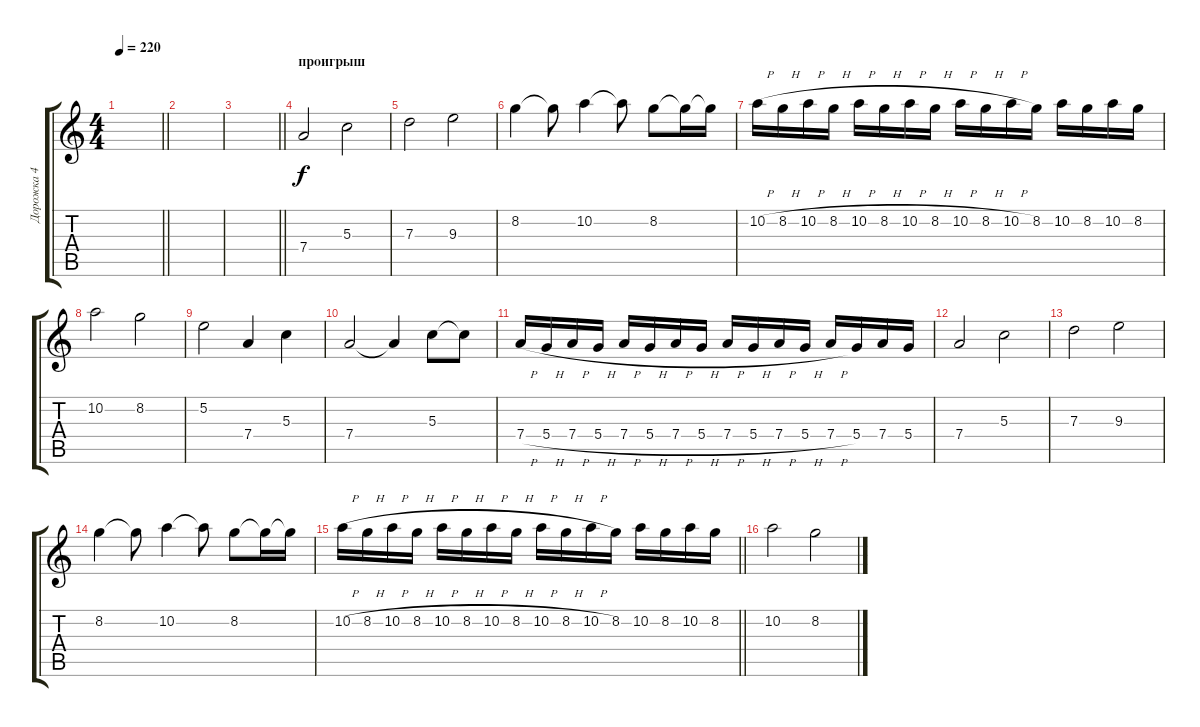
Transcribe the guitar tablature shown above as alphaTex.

\track ("Дорожка 4" "Дорожка 4") {instrument distortionguitar}
\staff {score tabs}
\tuning (E4 B3 G3 D3 A2 E2) {hide}
\ts (4 4)
\tempo 220
\clef g2
\barLineRight lightlight
\ks c
|
|
\barLineRight lightlight
|
\section ("" "проигрыш")
7.4.2 5.3.2 |
7.3.2 9.3.2 |
8.2.4 8.2{t}.8 10.2.4 10.2{t}.8 8.2.8 8.2{t}.16 8.2{t}.16 |
10.2{h}.16 8.2{h}.16 10.2{h}.16 8.2{h}.16 10.2{h}.16 8.2{h}.16 10.2{h}.16 8.2{h}.16 10.2{h}.16 8.2{h}.16 10.2{h}.16 8.2.16 10.2.16 8.2.16 10.2.16 8.2.16 |
10.2.2 8.2.2 |
5.2.2 7.4.4 5.3.4 |
7.4.2 7.4{t}.4 5.3.8 5.3{t}.8 |
7.4{h}.16 5.4{h}.16 7.4{h}.16 5.4{h}.16 7.4{h}.16 5.4{h}.16 7.4{h}.16 5.4{h}.16 7.4{h}.16 5.4{h}.16 7.4{h}.16 5.4{h}.16 7.4{h}.16 5.4.16 7.4.16 5.4.16 |
7.4.2 5.3.2 |
7.3.2 9.3.2 |
8.2.4 8.2{t}.8 10.2.4 10.2{t}.8 8.2.8 8.2{t}.16 8.2{t}.16 |
\barLineRight lightlight
10.2{h}.16 8.2{h}.16 10.2{h}.16 8.2{h}.16 10.2{h}.16 8.2{h}.16 10.2{h}.16 8.2{h}.16 10.2{h}.16 8.2{h}.16 10.2{h}.16 8.2.16 10.2.16 8.2.16 10.2.16 8.2.16 |
10.2.2 8.2.2
